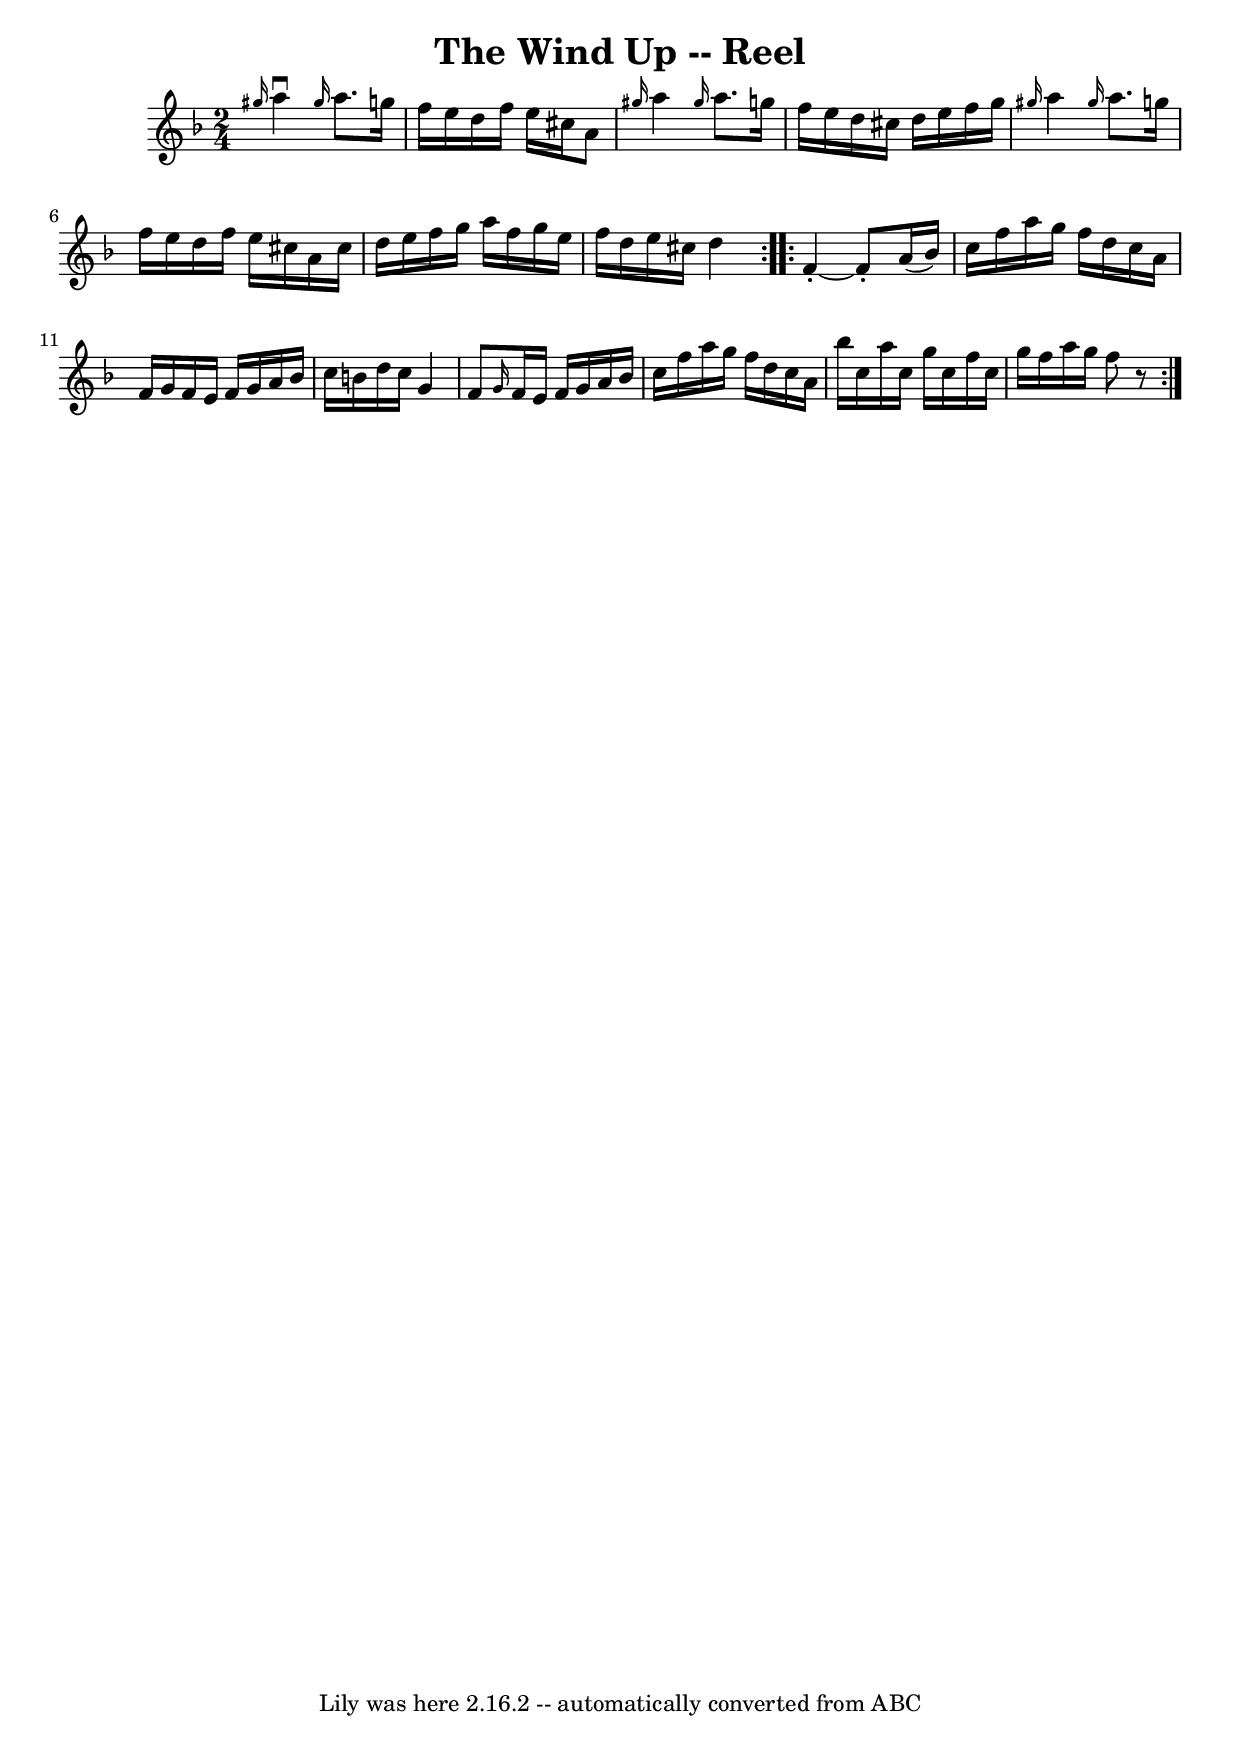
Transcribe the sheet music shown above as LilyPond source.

\version "2.7.40"
\include "Mammoth.ily"
\header {
	%% book = "Ryan's Mammoth Collection"
	crossRefNumber = "1"
	footnotes = ""
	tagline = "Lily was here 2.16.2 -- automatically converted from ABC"
	title = "The Wind Up -- Reel"
}
voicedefault =  {
\set Score.defaultBarType = "empty"

\repeat volta 2 {
\time 2/4 \key d \minor   \grace { gis''16  } a''4^\downbow \grace {    
gis''16  } a''8. g''!16  |
 f''16 e''16 d''16 f''16    
e''16 cis''16 a'8  |
 \grace { gis''16  } a''4  \grace {    
gis''16  } a''8. g''!16  |
 f''16 e''16 d''16 cis''16    
d''16 e''16 f''16 g''16  |
     \grace { gis''16  } a''4  
\grace { gis''16  } a''8. g''!16  |
 f''16 e''16 d''16    
f''16 e''16 cis''16 a'16 cis''16  |
 d''16 e''16    
f''16 g''16 a''16 f''16 g''16 e''16  |
 f''16 d''16   
 e''16 cis''16 d''4  } \repeat volta 2 { f'4 -.  ~ f'8 -. a'16 (
 bes'16) |
 c''16 f''16 a''16 g''16 f''16 d''16    
c''16 a'16  |
 f'16 g'16 f'16 e'16 f'16 g'16 a'16  
 bes'16  |
 c''16 b'16 d''16 c''16 g'4    |
 f'8 
 \grace { g'16  } f'16 e'16 f'16 g'16 a'16 bes'16  |
 
 c''16 f''16 a''16 g''16 f''16 d''16 c''16 a'16  |
 
 bes''16 c''16 a''16 c''16 g''16 c''16 f''16 c''16  
|
 g''16 f''16 a''16 g''16 f''8    r8 }   
}

\score{
    <<

	\context Staff="default"
	{
	    \voicedefault 
	}

    >>
	\layout {
	}
	\midi {}
}
